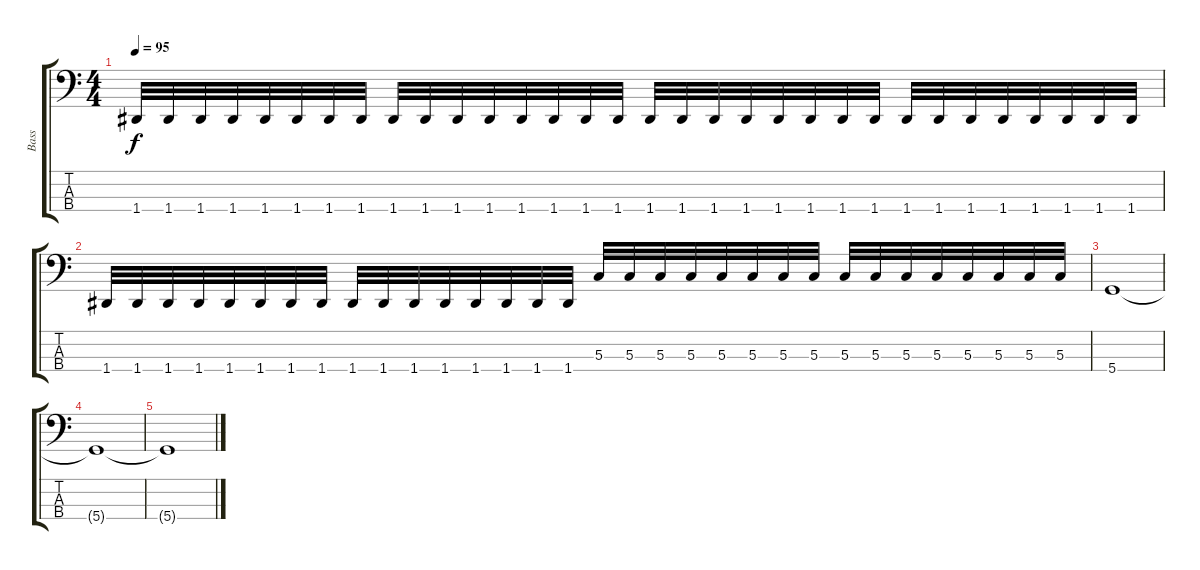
\track ("Bass" "Bass") {instrument electricbasspick}
\staff {score tabs}
\tuning (F2 C2 G1 D1) {hide}
\ts (4 4)
\tempo 95
\clef f4
\ks c
1.4.32{dy f} 1.4.32 1.4.32 1.4.32 1.4.32 1.4.32 1.4.32 1.4.32 1.4.32 1.4.32 1.4.32 1.4.32 1.4.32 1.4.32 1.4.32 1.4.32 1.4.32 1.4.32 1.4.32 1.4.32 1.4.32 1.4.32 1.4.32 1.4.32 1.4.32 1.4.32 1.4.32 1.4.32 1.4.32 1.4.32 1.4.32 1.4.32 |
1.4.32 1.4.32 1.4.32 1.4.32 1.4.32 1.4.32 1.4.32 1.4.32 1.4.32 1.4.32 1.4.32 1.4.32 1.4.32 1.4.32 1.4.32 1.4.32 5.3.32 5.3.32 5.3.32 5.3.32 5.3.32 5.3.32 5.3.32 5.3.32 5.3.32 5.3.32 5.3.32 5.3.32 5.3.32 5.3.32 5.3.32 5.3.32 |
5.4.1 |
5.4{t}.1 |
5.4{t}.1
